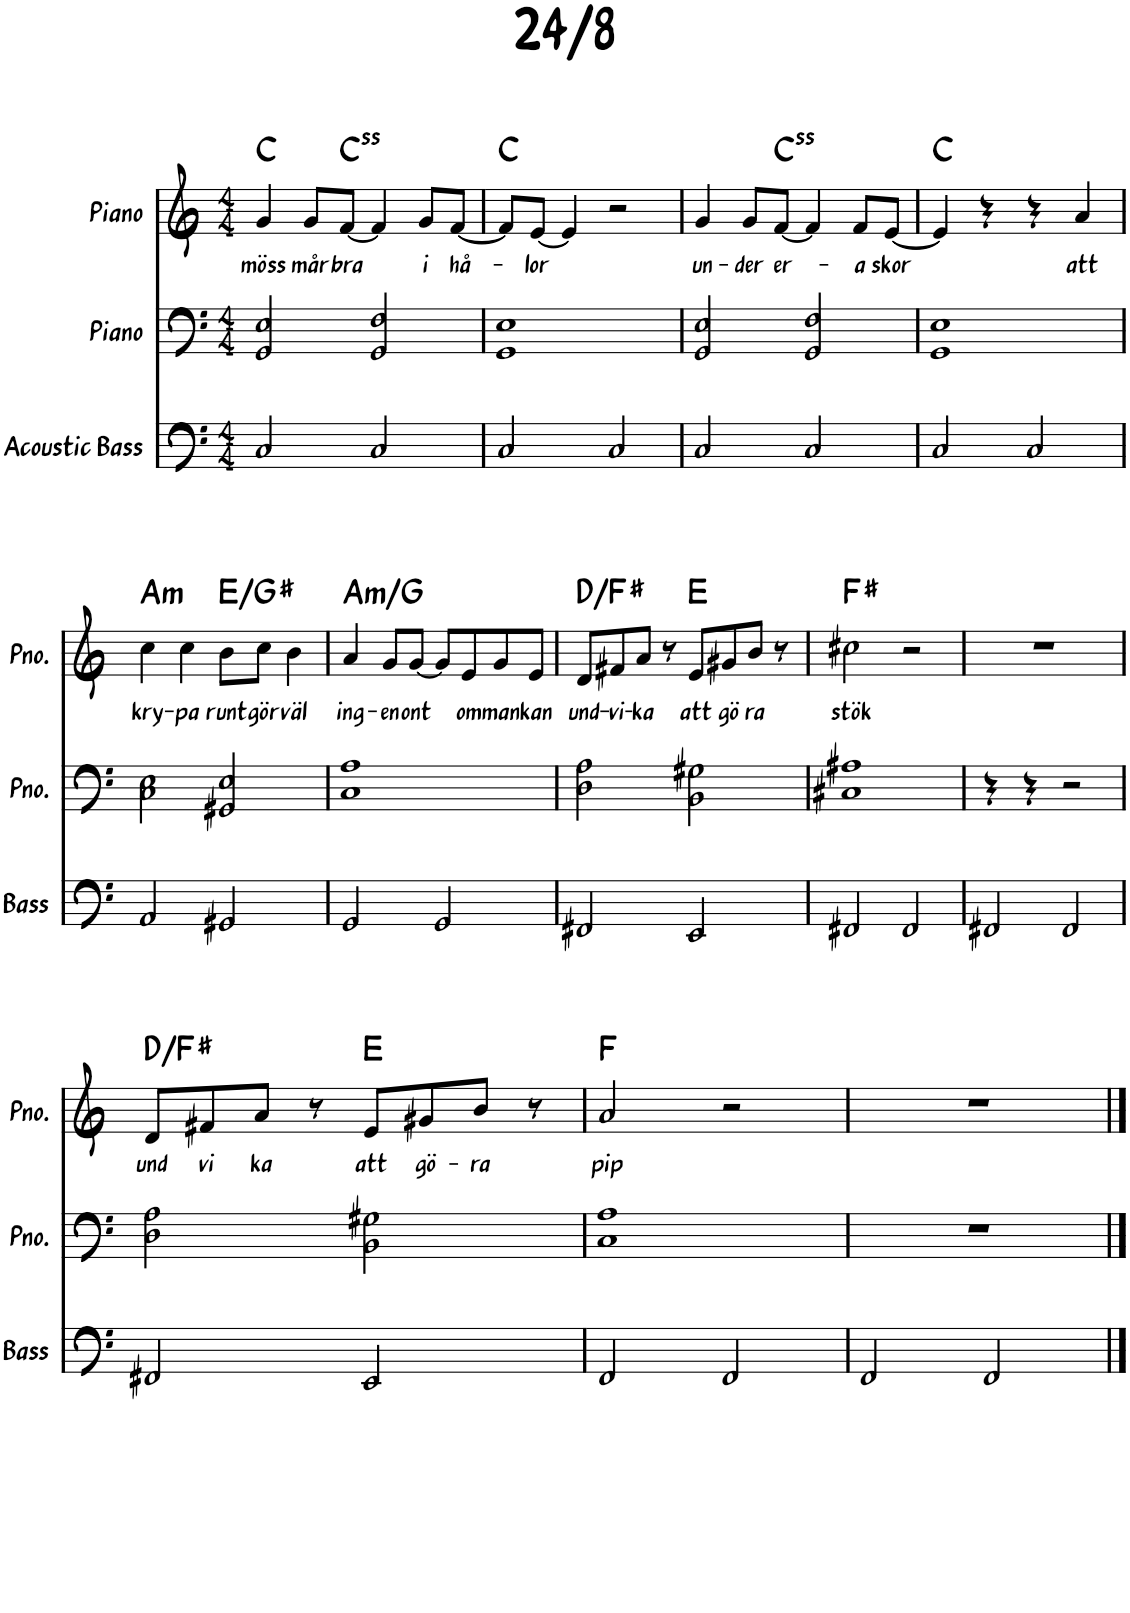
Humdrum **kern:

**kern	**kern	**kern	**text	**harte
*part3	*part2	*part1	*part1	*part1
*staff3	*staff2	*staff1	*staff1	*
*I"Acoustic Bass	*I"Piano	*I"Piano	*	*
*I'Bass	*I'Pno.	*I'Pno.	*	*
*clefF4	*clefF4	*clefG2	*	*
*Trd7c12	*	*	*	*
*k[]	*k[]	*k[]	*	*
*M4/4	*M4/4	*M4/4	*	*
=1	=1	=1	=1	=1
!	!	!	!LO:LY:b	!
2C/	2GG/ 2E/	4g/	möss	C:maj
!	!	!	!LO:LY:b	!
.	.	8g/L	mår	.
!	!	!	!LO:LY:b	!LO:H:kt=ss
.	.	[8f/J	bra	.
2C/	2GG/ 2F/	4f/]	.	.
!	!	!	!LO:LY:b	!
.	.	8g/L	i	.
!	!	!	!LO:LY:b	!
.	.	[8f/J	hå-	.
=2	=2	=2	=2	=2
2C/	1GG 1E	8f/L]	.	C:maj
!	!	!	!LO:LY:b	!
.	.	[8e/J	-lor	.
.	.	4e/]	.	.
2C/	.	2r	.	.
=3	=3	=3	=3	=3
!	!	!	!LO:LY:b	!
2C/	2GG/ 2E/	4g/	un-	.
!	!	!	!LO:LY:b	!
.	.	8g/L	-der	.
!	!	!	!LO:LY:b	!LO:H:kt=ss
.	.	[8f/J	er-	.
2C/	2GG/ 2F/	4f/]	.	.
!	!	!	!LO:LY:b	!
.	.	8f/L	-a	.
!	!	!	!LO:LY:b	!
.	.	[8e/J	skor	.
=4	=4	=4	=4	=4
2C/	1GG 1E	4e/]	.	C:maj
.	.	4r	.	.
2C/	.	4r	.	.
!	!	!	!LO:LY:b	!
.	.	4a/	att	.
!!LO:LB:g=z
=5	=5	=5	=5	=5
!	!	!	!LO:LY:b	!LO:H:kt=m
2AA/	2C\ 2E\	4cc\	kry-	A:min
!	!	!	!LO:LY:b	!
.	.	4cc\	-pa	.
!	!	!	!LO:LY:b	!
2GG#X/	2GG#X/ 2E/	8b\L	runt	E:maj/3
!	!	!	!LO:LY:b	!
.	.	8cc\J	gör	.
!	!	!	!LO:LY:b	!
.	.	4b\	väl	.
=6	=6	=6	=6	=6
!	!	!	!LO:LY:b	!LO:H:kt=m
2GG/	1C 1A	4a/	ing-	A:min/b7
!	!	!	!LO:LY:b	!
.	.	8g/L	-en	.
!	!	!	!LO:LY:b	!
.	.	[8g/J	ont	.
2GG/	.	8g/L]	.	.
!	!	!	!LO:LY:b	!
.	.	8e/	om	.
!	!	!	!LO:LY:b	!
.	.	8g/	man	.
!	!	!	!LO:LY:b	!
.	.	8e/J	kan	.
=7	=7	=7	=7	=7
!	!	!	!LO:LY:b	!
2FF#X/	2D\ 2A\	8d/L	und-	D:maj/3
!	!	!	!LO:LY:b	!
.	.	8f#X/	-vi-	.
!	!	!	!LO:LY:b	!
.	.	8a/J	-ka	.
.	.	8r	.	.
!	!	!	!LO:LY:b	!
2EE/	2BB\ 2G#X\	8e/L	att	E:maj
!	!	!	!LO:LY:b	!
.	.	8g#X/	gö	.
!	!	!	!LO:LY:b	!
.	.	8b/J	ra	.
.	.	8r	.	.
=8	=8	=8	=8	=8
!	!	!	!LO:LY:b	!
2FF#X/	1C#X 1A#X	2cc#X\	stök	F#:maj
2FF#/	.	2r	.	.
=9	=9	=9	=9	=9
2FF#X/	4r	1r	.	.
.	4r	.	.	.
2FF#/	2r	.	.	.
!!LO:LB:g=z
=10	=10	=10	=10	=10
!	!	!	!LO:LY:b	!
2FF#X/	2D\ 2A\	8d/L	und	D:maj/3
!	!	!	!LO:LY:b	!
.	.	8f#X/	vi	.
!	!	!	!LO:LY:b	!
.	.	8a/J	ka	.
.	.	8r	.	.
!	!	!	!LO:LY:b	!
2EE/	2BB\ 2G#X\	8e/L	att	E:maj
!	!	!	!LO:LY:b	!
.	.	8g#X/	gö-	.
!	!	!	!LO:LY:b	!
.	.	8b/J	-ra	.
.	.	8r	.	.
=11	=11	=11	=11	=11
!	!	!	!LO:LY:b	!
2FF/	1C 1A	2a/	pip	F:maj
2FF/	.	2r	.	.
=12	=12	=12	=12	=12
2FF/	1r	1r	.	.
2FF/	.	.	.	.
==	==	==	==	==
*-	*-	*-	*-	*-
